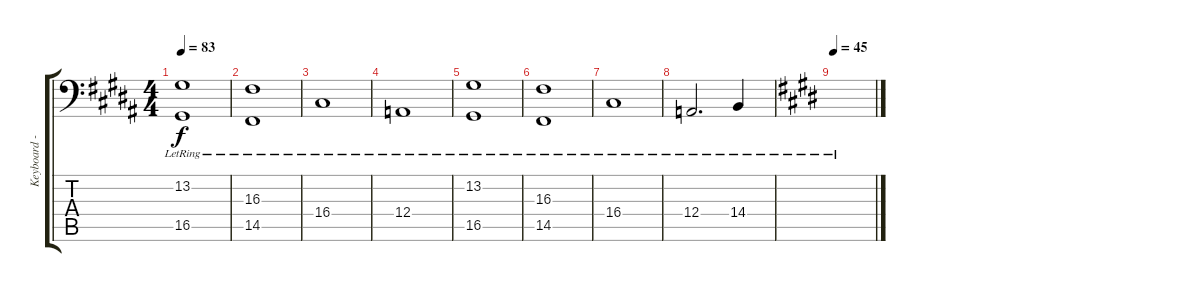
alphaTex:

\track ("Keyboard - Jordan Rudess" "Keyboard -") {instrument acousticgrandpiano}
\staff {score tabs}
\tuning (C3 G2 D2 A1 E1 B0) {hide}
\ts (4 4)
\tempo 83
\clef f4
\ks b
(13.2{lr} 16.5{lr}).1{dy f} |
(16.3{lr} 14.5{lr}).1 |
16.4{lr}.1 |
12.4{lr}.1 |
(13.2{lr} 16.5{lr}).1 |
(16.3{lr} 14.5{lr}).1 |
16.4{lr}.1 |
12.4{lr}.2{d} 14.4{lr}.4 |
\tempo 45
\ks e
